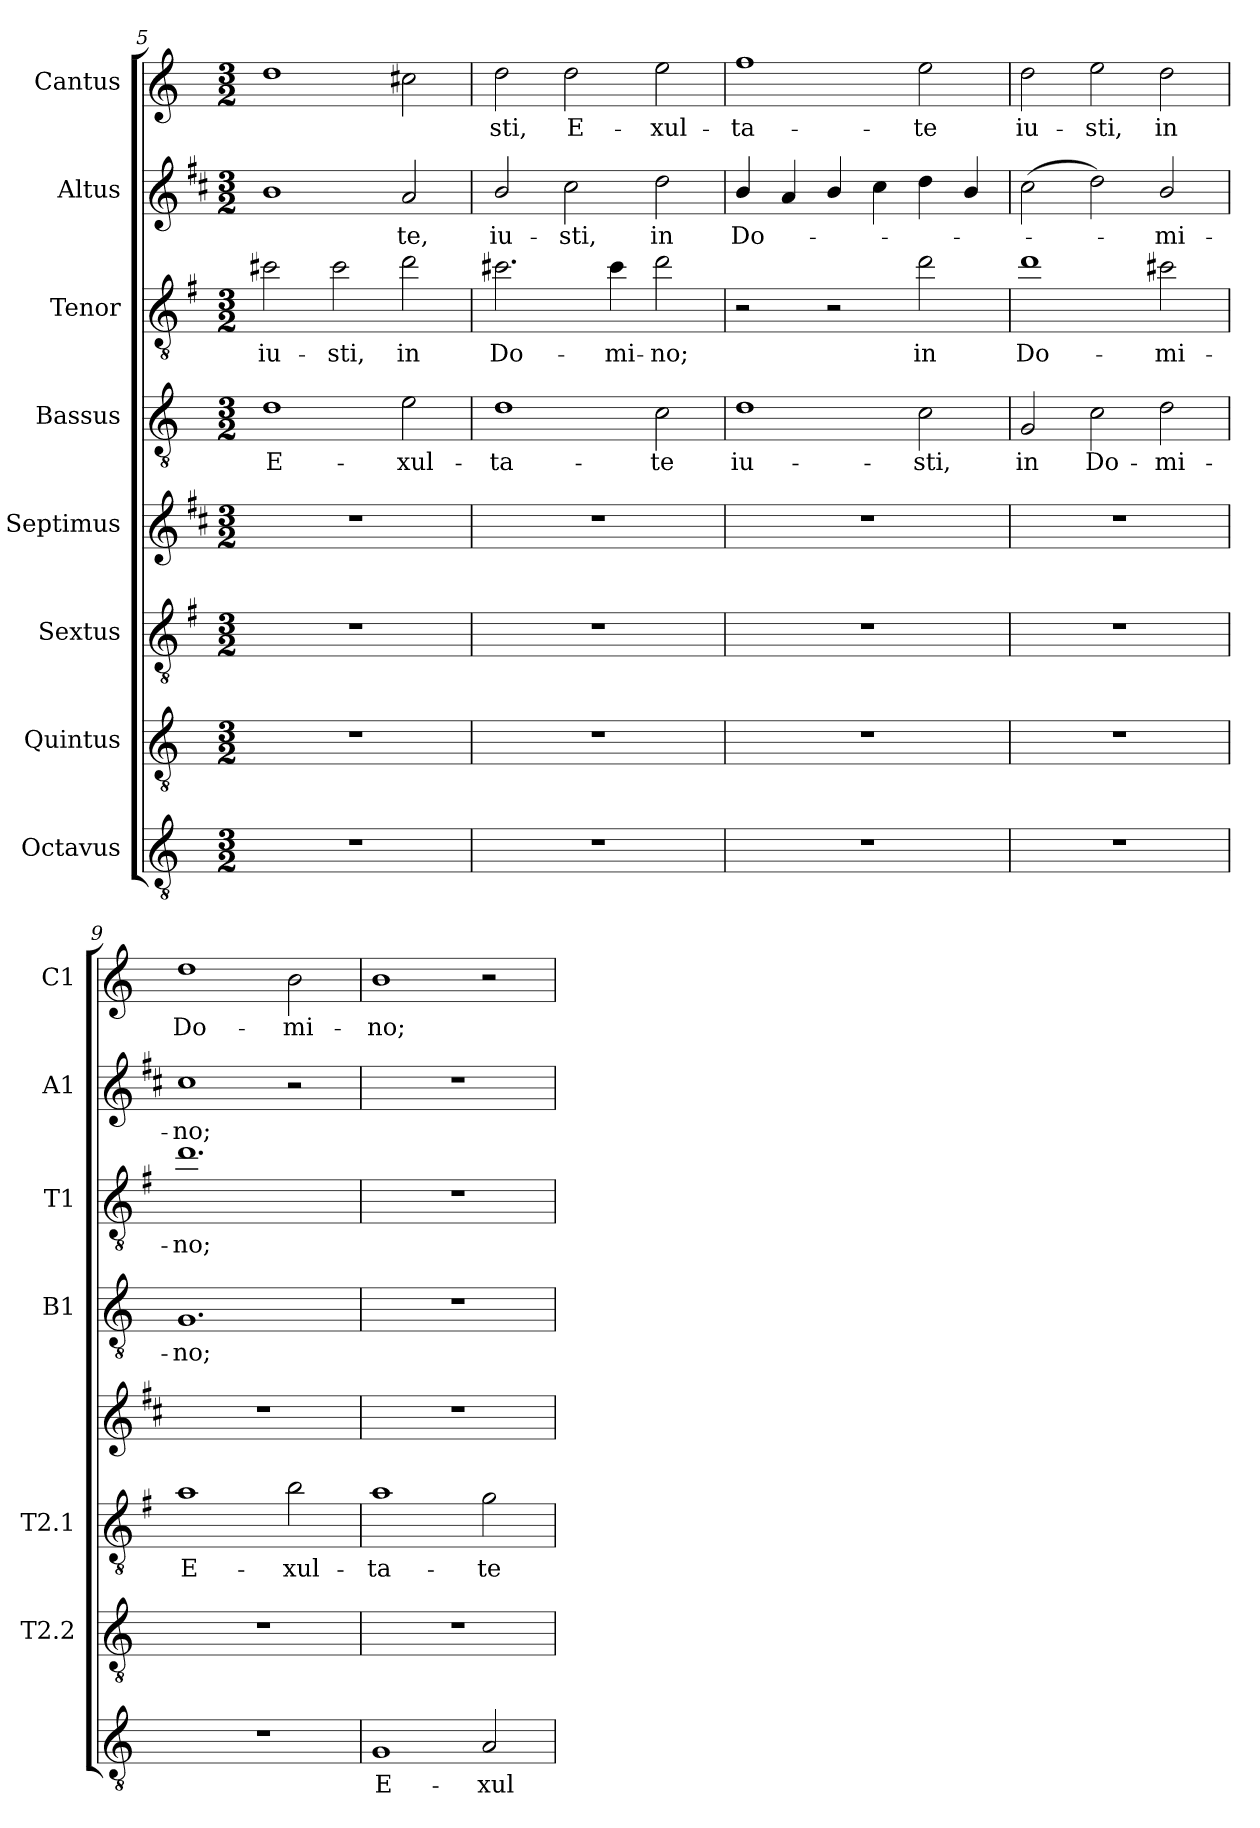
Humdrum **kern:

**kern	**text	**kern	**kern	**text	**kern	**kern	**text	**kern	**text	**kern	**text	**kern	**text
*part8	*part8	*part7	*part6	*part6	*part5	*part4	*part4	*part3	*part3	*part2	*part2	*part1	*part1
*staff8	*staff8	*staff7	*staff6	*staff6	*staff5	*staff4	*staff4	*staff3	*staff3	*staff2	*staff2	*staff1	*staff1
*I"Octavus	*	*I"Quintus	*I"Sextus	*	*I"Septimus	*I"Bassus	*	*I"Tenor	*	*I"Altus	*	*I"Cantus	*
*	*	*I'T2.2	*I'T2.1	*	*	*I'B1	*	*I'T1	*	*I'A1	*	*I'C1	*
!!LO:PB:g=z
*clefGv2	*	*clefGv2	*clefGv2	*	*clefG2	*clefGv2	*	*clefGv2	*	*clefG2	*	*clefG2	*
*	*	*	*ITrd4c7	*	*ITrd1c2	*	*	*ITrd4c7	*	*ITrd1c2	*	*	*
*k[]	*	*k[]	*k[]	*	*k[]	*k[]	*	*k[]	*	*k[]	*	*k[]	*
*C:	*	*C:	*C:	*	*C:	*C:	*	*C:	*	*C:	*	*C:	*
*M3/2	*	*M3/2	*M3/2	*	*M3/2	*M3/2	*	*M3/2	*	*M3/2	*	*M3/2	*
=5	=5	=5	=5	=5	=5	=5	=5	=5	=5	=5	=5	=5	=5
!	!	!	!	!	!	!	!LO:LY:b	!	!LO:LY:b	!	!	!	!
1.r	.	1.r	1.r	.	1.r	1d	E-	2f#X\	iu-	1a	.	1dd	.
!	!	!	!	!	!	!	!	!	!LO:LY:b	!	!	!	!
.	.	.	.	.	.	.	.	2f#\	-sti,	.	.	.	.
!	!	!	!	!	!	!	!LO:LY:b	!	!LO:LY:b	!	!LO:LY:b	!	!
.	.	.	.	.	.	2e\	-xul-	2g\	in	2g/	-te,	2cc#X\	.
=6	=6	=6	=6	=6	=6	=6	=6	=6	=6	=6	=6	=6	=6
!	!	!	!	!	!	!	!LO:LY:b	!	!LO:LY:b	!	!LO:LY:b	!	!LO:LY:b
1.r	.	1.r	1.r	.	1.r	1d	-ta-	2.f#X\	Do-	2a/	iu-	2dd\	-sti,
!	!	!	!	!	!	!	!	!	!	!	!LO:LY:b	!	!LO:LY:b
.	.	.	.	.	.	.	.	.	.	2b\	-sti,	2dd\	E-
!	!	!	!	!	!	!	!	!	!LO:LY:b	!	!	!	!
.	.	.	.	.	.	.	.	4f#\	-mi-	.	.	.	.
!	!	!	!	!	!	!	!LO:LY:b	!	!LO:LY:b	!	!LO:LY:b	!	!LO:LY:b
.	.	.	.	.	.	2c\	-te	2g\	-no;	2cc\	in	2ee\	-xul-
=7	=7	=7	=7	=7	=7	=7	=7	=7	=7	=7	=7	=7	=7
!	!	!	!	!	!	!	!LO:LY:b	!	!	!	!LO:LY:b	!	!LO:LY:b
1.r	.	1.r	1.r	.	1.r	1d	iu-	2r	.	4a/	Do-	1ff	-ta-
.	.	.	.	.	.	.	.	.	.	4g/	.	.	.
.	.	.	.	.	.	.	.	2r	.	4a/	.	.	.
.	.	.	.	.	.	.	.	.	.	4b\	.	.	.
!	!	!	!	!	!	!	!LO:LY:b	!	!LO:LY:b	!	!	!	!LO:LY:b
.	.	.	.	.	.	2c\	-sti,	2g\	in	4cc\	.	2ee\	-te
.	.	.	.	.	.	.	.	.	.	4a/	.	.	.
=8	=8	=8	=8	=8	=8	=8	=8	=8	=8	=8	=8	=8	=8
!	!	!	!	!	!	!	!LO:LY:b	!	!LO:LY:b	!	!	!	!LO:LY:b
1.r	.	1.r	1.r	.	1.r	2G/	in	1g	Do-	(>2b\	.	2dd\	iu-
!	!	!	!	!	!	!	!LO:LY:b	!	!	!	!	!	!LO:LY:b
.	.	.	.	.	.	2c\	Do-	.	.	2cc\)	.	2ee\	-sti,
!	!	!	!	!	!	!	!LO:LY:b	!	!LO:LY:b	!	!LO:LY:b	!	!LO:LY:b
.	.	.	.	.	.	2d\	-mi-	2f#X\	-mi-	2a/	-mi-	2dd\	in
=9	=9	=9	=9	=9	=9	=9	=9	=9	=9	=9	=9	=9	=9
!	!	!	!	!LO:LY:b	!	!	!LO:LY:b	!	!LO:LY:b	!	!LO:LY:b	!	!LO:LY:b
1.r	.	1.r	1d	E-	1.r	1.G	-no;	1.g	-no;	1b	-no;	1dd	Do-
!	!	!	!	!LO:LY:b	!	!	!	!	!	!	!	!	!LO:LY:b
.	.	.	2e\	-xul-	.	.	.	.	.	2r	.	2b\	-mi-
=10	=10	=10	=10	=10	=10	=10	=10	=10	=10	=10	=10	=10	=10
!	!LO:LY:b	!	!	!LO:LY:b	!	!	!	!	!	!	!	!	!LO:LY:b
1G	E-	1.r	1d	-ta-	1.r	1.r	.	1.r	.	1.r	.	1b	-no;
!	!LO:LY:b	!	!	!LO:LY:b	!	!	!	!	!	!	!	!	!
2A/	-xul-	.	2c\	-te	.	.	.	.	.	.	.	2r	.
=	=	=	=	=	=	=	=	=	=	=	=	=	=
*-	*-	*-	*-	*-	*-	*-	*-	*-	*-	*-	*-	*-	*-
